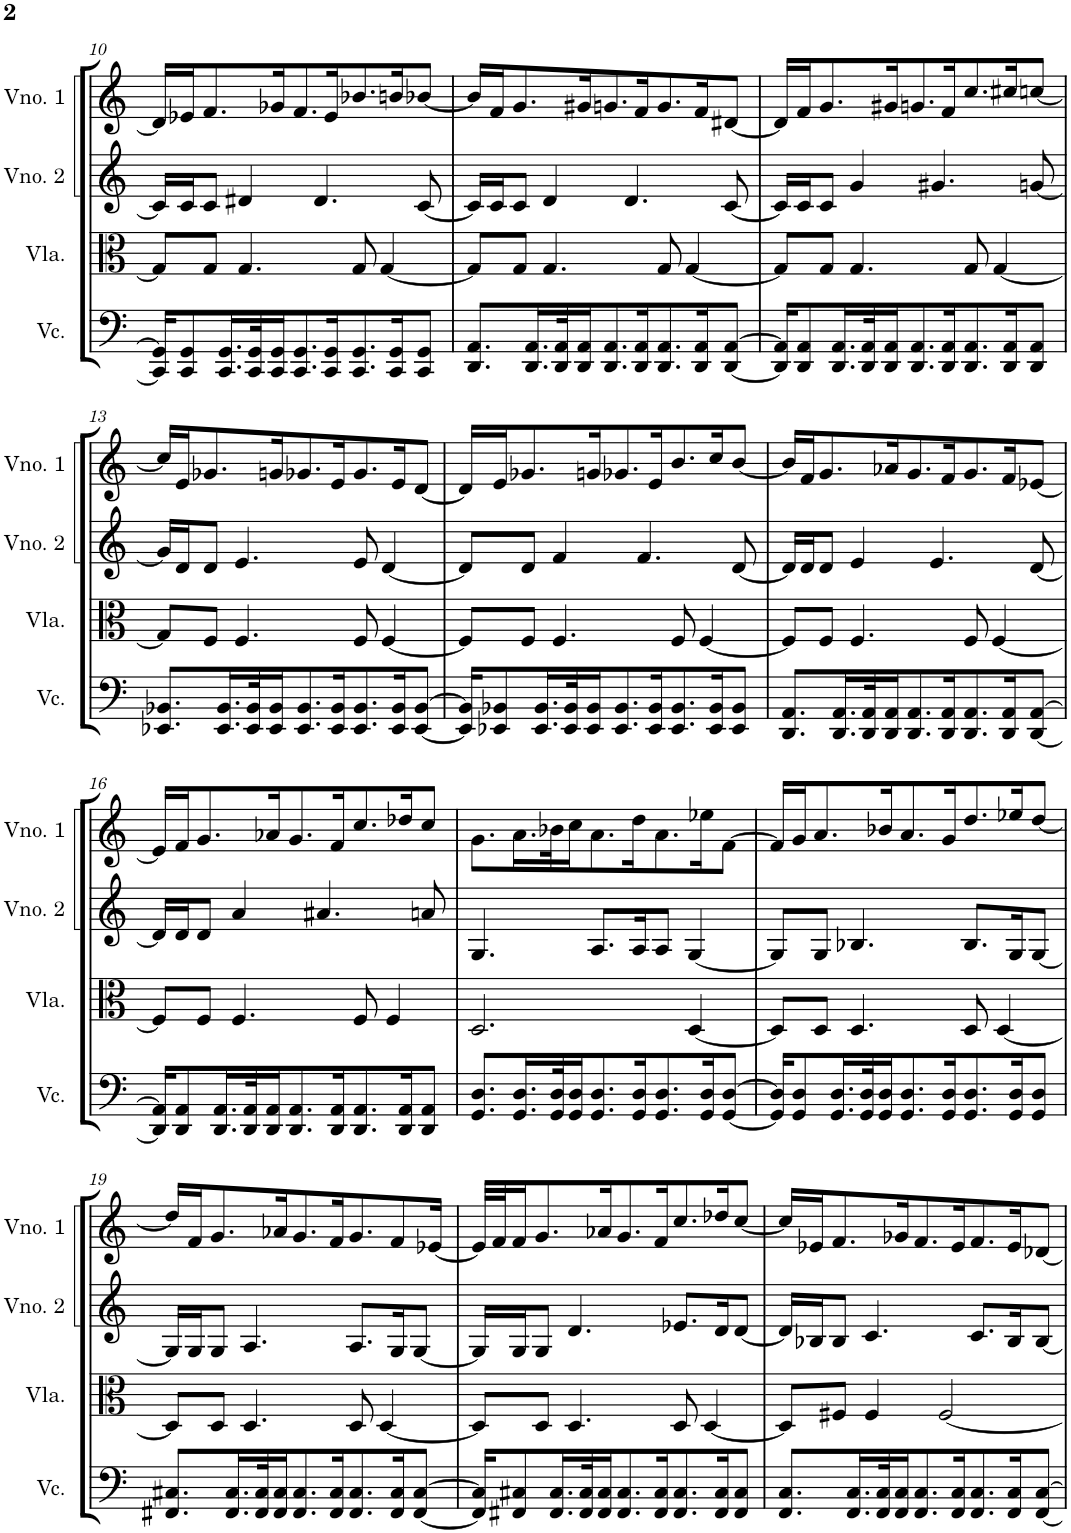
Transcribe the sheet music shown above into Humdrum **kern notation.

**kern	**kern	**kern	**kern
*part4	*part3	*part2	*part1
*staff4	*staff3	*staff2	*staff1
*I"Violoncelo	*I"Viola	*I"Violino 2	*I"Violino 1
*I'Vc.	*I'Vla.	*I'Vno. 2	*I'Vno. 1
!!LO:PB:g=z
*clefF4	*clefC3	*clefG2	*clefG2
*k[]	*k[]	*k[]	*k[]
*M4/4	*M4/4	*M4/4	*M4/4
=10	=10	=10	=10
16CC/] 16GG/]KL	8G/L]	16c/LL]	16d-/LL]
8CC/ 8GG/	.	16c/J	16e-X/J
.	8G/J	8c/J	8.f/
16.CC/ 16.GG/L	.	.	.
.	4.G/	4d#X/	.
32CC/ 32GG/K	.	.	.
16CC/ 16GG/J	.	.	16g-X/K
8.CC/ 8.GG/	.	.	8.f/
.	.	4.d#/	.
16CC/ 16GG/K	.	.	16e-/K
8.CC/ 8.GG/	8G/	.	8.b-X/
.	[4G/	.	.
16CC/ 16GG/K	.	.	16bn/K
8CC/ 8GG/J	.	[8c/	[8b-X/J
=11	=11	=11	=11
8.DD/ 8.AA/L	8G/L]	16c/LL]	16b-/LL]
.	.	16c/J	16f/J
.	8G/J	8c/J	8.g/
16.DD/ 16.AA/L	.	.	.
.	4.G/	4d/	.
32DD/ 32AA/K	.	.	.
16DD/ 16AA/J	.	.	16g#X/K
8.DD/ 8.AA/	.	.	8.gn/
.	.	4.d/	.
16DD/ 16AA/K	.	.	16f/K
8.DD/ 8.AA/	8G/	.	8.g/
.	[4G/	.	.
16DD/ 16AA/K	.	.	16f/K
[8DD/ [8AA/J	.	[8c/	[8d#X/J
=12	=12	=12	=12
16DD/] 16AA/]KL	8G/L]	16c/LL]	16d#/LL]
8DD/ 8AA/	.	16c/J	16f/J
.	8G/J	8c/J	8.g/
16.DD/ 16.AA/L	.	.	.
.	4.G/	4g/	.
32DD/ 32AA/K	.	.	.
16DD/ 16AA/J	.	.	16g#X/K
8.DD/ 8.AA/	.	.	8.gn/
.	.	4.g#X/	.
16DD/ 16AA/K	.	.	16f/K
8.DD/ 8.AA/	8G/	.	8.cc/
.	[4G/	.	.
16DD/ 16AA/K	.	.	16cc#X/K
8DD/ 8AA/J	.	[8gn/	[8ccn/J
!!LO:LB:g=z
=13	=13	=13	=13
8.EE-X/ 8.BB-X/L	8G/L]	16g/LL]	16cc/LL]
.	.	16d/J	16e/J
.	8F/J	8d/J	8.g-X/
16.EE-/ 16.BB-/L	.	.	.
.	4.F/	4.e/	.
32EE-/ 32BB-/K	.	.	.
16EE-/ 16BB-/J	.	.	16gn/K
8.EE-/ 8.BB-/	.	.	8.g-X/
16EE-/ 16BB-/K	.	.	16e/K
8.EE-/ 8.BB-/	8F/	8e/	8.g-/
.	[4F/	[4d/	.
16EE-/ 16BB-/K	.	.	16e/K
[8EE-/ [8BB-/J	.	.	[8d/J
=14	=14	=14	=14
16EE-/] 16BB-/]KL	8F/L]	8d/L]	16d/LL]
8EE-X/ 8BB-X/	.	.	16e/J
.	8F/J	8d/J	8.g-X/
16.EE-/ 16.BB-/L	.	.	.
.	4.F/	4f/	.
32EE-/ 32BB-/K	.	.	.
16EE-/ 16BB-/J	.	.	16gn/K
8.EE-/ 8.BB-/	.	.	8.g-X/
.	.	4.f/	.
16EE-/ 16BB-/K	.	.	16e/K
8.EE-/ 8.BB-/	8F/	.	8.b/
.	[4F/	.	.
16EE-/ 16BB-/K	.	.	16cc/K
8EE-/ 8BB-/J	.	[8d/	[8b/J
=15	=15	=15	=15
8.DD/ 8.AA/L	8F/L]	16d/LL]	16b/LL]
.	.	16d/J	16f/J
.	8F/J	8d/J	8.g/
16.DD/ 16.AA/L	.	.	.
.	4.F/	4e/	.
32DD/ 32AA/K	.	.	.
16DD/ 16AA/J	.	.	16a-X/K
8.DD/ 8.AA/	.	.	8.g/
.	.	4.e/	.
16DD/ 16AA/K	.	.	16f/K
8.DD/ 8.AA/	8F/	.	8.g/
.	[4F/	.	.
16DD/ 16AA/K	.	.	16f/K
[8DD/ [8AA/J	.	[8d/	[8e-X/J
!!LO:LB:g=z
=16	=16	=16	=16
16DD/] 16AA/]KL	8F/L]	16d/LL]	16e-/LL]
8DD/ 8AA/	.	16d/J	16f/J
.	8F/J	8d/J	8.g/
16.DD/ 16.AA/L	.	.	.
.	4.F/	4a/	.
32DD/ 32AA/K	.	.	.
16DD/ 16AA/J	.	.	16a-X/K
8.DD/ 8.AA/	.	.	8.g/
.	.	4.a#X/	.
16DD/ 16AA/K	.	.	16f/K
8.DD/ 8.AA/	8F/	.	8.cc/
.	4F/	.	.
16DD/ 16AA/K	.	.	16dd-X/K
8DD/ 8AA/J	.	8an/	8cc/J
=17	=17	=17	=17
8.GG/ 8.D/L	2.D/	4.G/	8.g\L
16.GG/ 16.D/L	.	.	16.a\L
32GG/ 32D/K	.	.	32b-X\K
16GG/ 16D/J	.	.	16cc\J
8.GG/ 8.D/	.	8.A/L	8.a\
16GG/ 16D/K	.	16A/K	16dd\K
8.GG/ 8.D/	.	8A/J	8.a\
.	[4D/	[4G/	.
16GG/ 16D/K	.	.	16ee-X\K
[8GG/ [8D/J	.	.	[8f\J
=18	=18	=18	=18
16GG/] 16D/]KL	8D/L]	8G/L]	16f/LL]
8GG/ 8D/	.	.	16g/J
.	8D/J	8G/J	8.a/
16.GG/ 16.D/L	.	.	.
.	4.D/	4.B-X/	.
32GG/ 32D/K	.	.	.
16GG/ 16D/J	.	.	16b-X/K
8.GG/ 8.D/	.	.	8.a/
16GG/ 16D/K	.	.	16g/K
8.GG/ 8.D/	8D/	8.B-/L	8.dd/
.	[4D/	.	.
16GG/ 16D/K	.	16G/K	16ee-X/K
8GG/ 8D/J	.	[8G/J	[8dd/J
!!LO:LB:g=z
=19	=19	=19	=19
8.FF#X/ 8.C#X/L	8D/L]	16G/LL]	16dd/LL]
.	.	16G/J	16f/J
.	8D/J	8G/J	8.g/
16.FF#/ 16.C#/L	.	.	.
.	4.D/	4.A/	.
32FF#/ 32C#/K	.	.	.
16FF#/ 16C#/J	.	.	16a-X/K
8.FF#/ 8.C#/	.	.	8.g/
16FF#/ 16C#/K	.	.	16f/K
8.FF#/ 8.C#/	8D/	8.A/L	8.g/
.	[4D/	.	.
16FF#/ 16C#/K	.	16G/K	8f/
[8FF#/ [8C#/J	.	[8G/J	.
.	.	.	[16e-X/Jk
=20	=20	=20	=20
16FF#/] 16C#/]KL	8D/L]	16G/LL]	32e-/LLL]
.	.	.	32f/J
8FF#X/ 8C#X/	.	16G/J	16f/J
.	8D/J	8G/J	8.g/
16.FF#/ 16.C#/L	.	.	.
.	4.D/	4.d/	.
32FF#/ 32C#/K	.	.	.
16FF#/ 16C#/J	.	.	16a-X/K
8.FF#/ 8.C#/	.	.	8.g/
16FF#/ 16C#/K	.	.	16f/K
8.FF#/ 8.C#/	8D/	8.e-X/L	8.cc/
.	[4D/	.	.
16FF#/ 16C#/K	.	16d/K	16dd-X/K
8FF#/ 8C#/J	.	[8d/J	[8cc/J
=21	=21	=21	=21
8.FF/ 8.C/L	8D/L]	16d/LL]	16cc/LL]
.	.	16B-X/J	16e-X/J
.	8F#X/J	8B-/J	8.f/
16.FF/ 16.C/L	.	.	.
.	4F#/	4.c/	.
32FF/ 32C/K	.	.	.
16FF/ 16C/J	.	.	16g-X/K
8.FF/ 8.C/	.	.	8.f/
.	[2F#/	.	.
16FF/ 16C/K	.	.	16e-/K
8.FF/ 8.C/	.	8.c/L	8.f/
16FF/ 16C/K	.	16B-/K	16e-/K
[8FF/ [8C/J	.	[8B-/J	[8d-X/J
=	=	=	=
*-	*-	*-	*-
